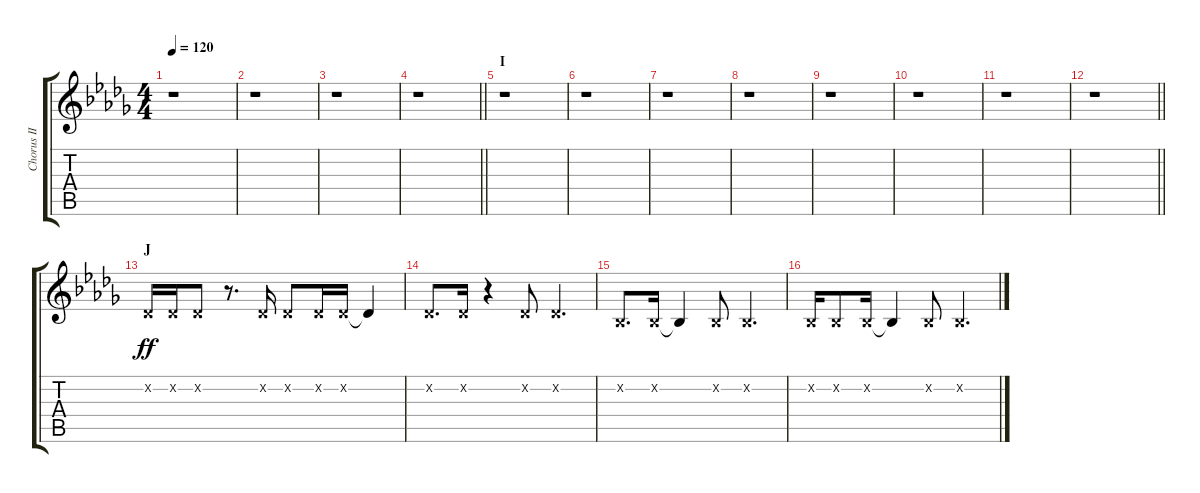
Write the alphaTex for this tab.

\track ("Chorus II" "Chorus II") {instrument voiceoohs}
\staff {score tabs}
\tuning (Eb4 Bb3 Gb3 Db3 Ab2 Db2) {hide}
\ts (4 4)
\tempo 120
\clef g2
\ks db
r.1{dy ff} |
r.1 |
r.1 |
\barLineRight lightlight
r.1 |
\section ("" "I")
r.1 |
r.1 |
r.1 |
r.1 |
r.1 |
r.1 |
r.1 |
\barLineRight lightlight
r.1 |
\section ("" "J")
3.2{x}.16 3.2{x}.16 3.2{x}.8 r.8{d} 3.2{x}.16 3.2{x}.8 3.2{x}.16 3.2{x}.16 3.2{t}.4 |
3.2{x}.8{d} 3.2{x}.16 r.4 3.2{x}.8 3.2{x}.4{d} |
0.2{x}.8{d} 0.2{x}.16 0.2{t}.4 0.2{x}.8 0.2{x}.4{d} |
0.2{x}.16 0.2{x}.8 0.2{x}.16 0.2{t}.4 0.2{x}.8 0.2{x}.4{d}
